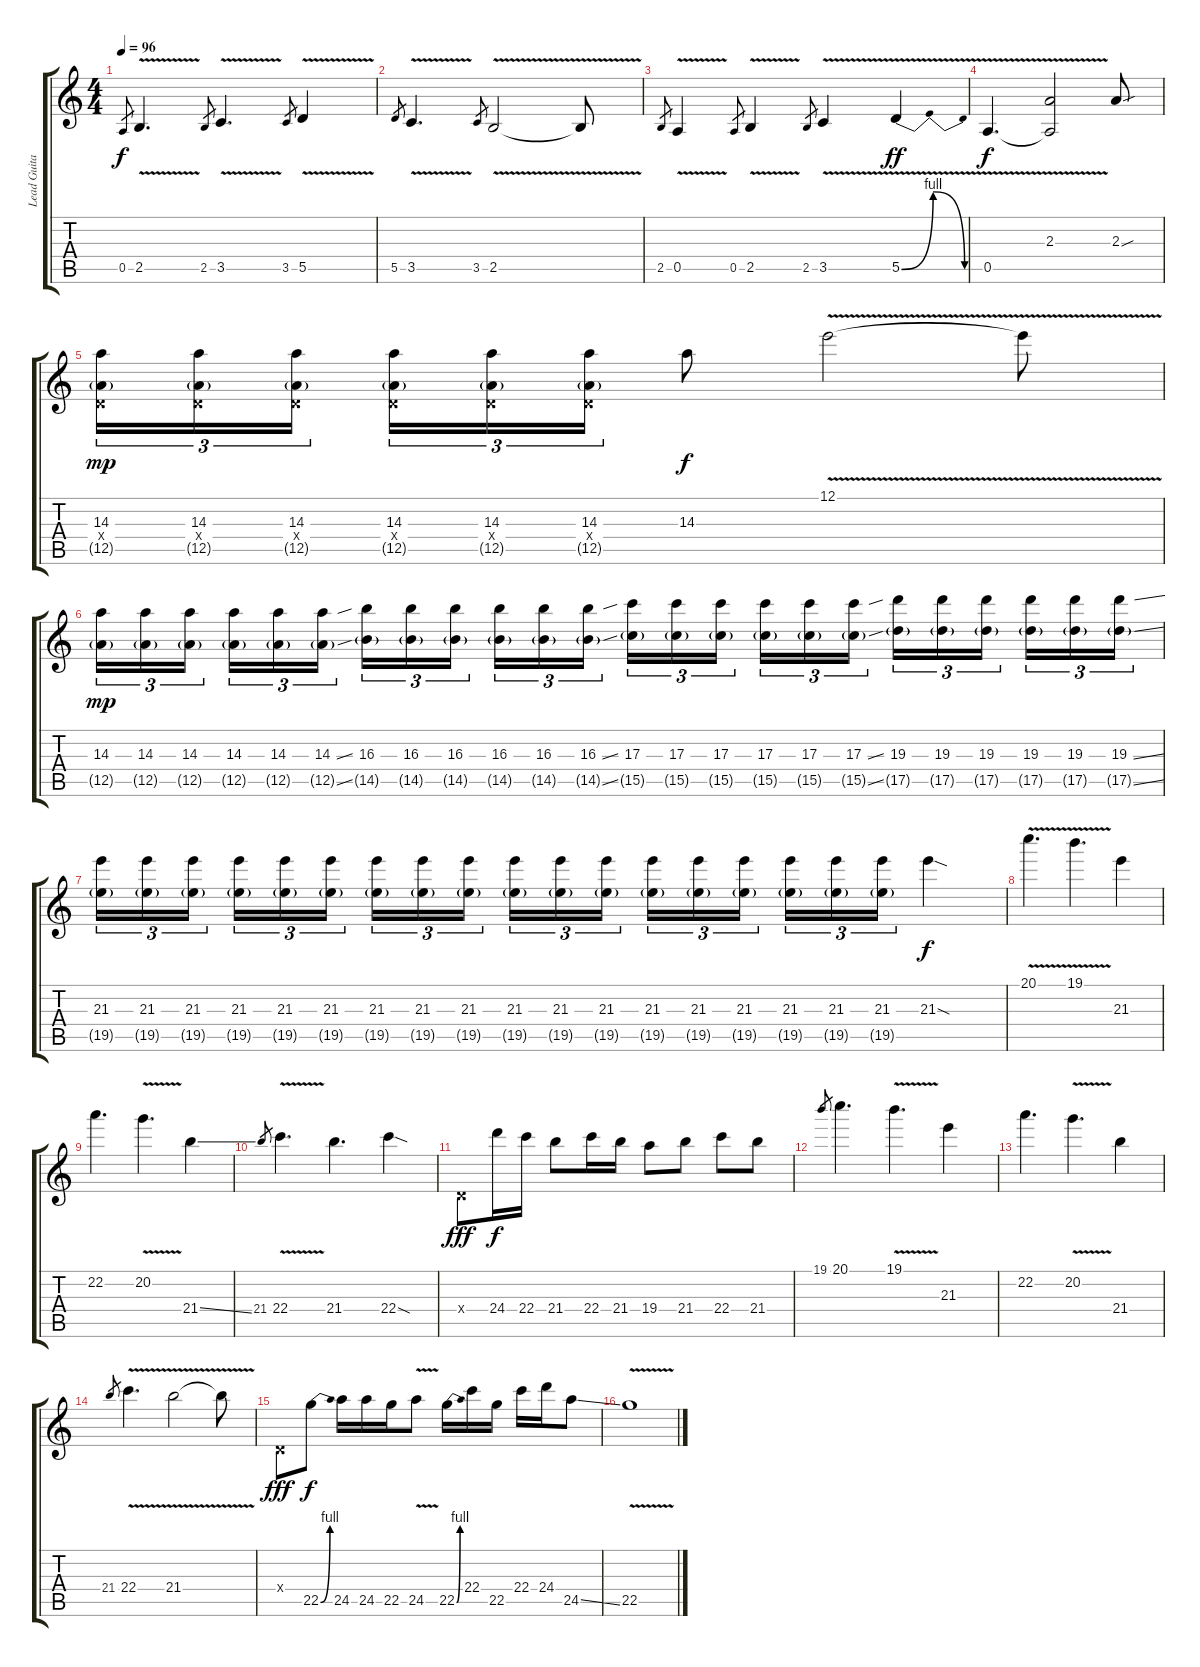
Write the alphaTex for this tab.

\track ("Lead Guitar" "Lead Guita") {instrument distortionguitar}
\staff {score tabs}
\tuning (E4 B3 G3 D3 A2 E2) {hide}
\ts (4 4)
\tempo 96
\clef g2
\ks c
0.5.8{gr dy f} 2.5{v}.4{d} 2.5.8{gr} 3.5{v}.4{d} 3.5.8{gr} 5.5{v}.4 |
5.5.8{gr} 3.5{v}.4{d} 3.5.8{gr} 2.5{v}.2 2.5{t}.8 |
2.5.8{gr} 0.5{v}.4 0.5.8{gr} 2.5{v}.4 2.5.8{gr} 3.5{v}.4 5.5{be (bendrelease 0 0 15 4 30 4 60 0) v}.4{dy ff} |
0.5{v}.4{d dy f} (2.3{v} 0.5{t}).2 2.3{sou}.8 |
(14.3 0.4{x} 12.5{g}).16{tu (3 2) dy mp} (14.3 0.4{x} 12.5{g}).16{tu (3 2)} (14.3 0.4{x} 12.5{g}).16{tu (3 2) beam splitsecondary} (14.3 0.4{x} 12.5{g}).16{tu (3 2)} (14.3 0.4{x} 12.5{g}).16{tu (3 2)} (14.3 0.4{x} 12.5{g}).16{tu (3 2)} 14.3.8{dy f} 12.1{v}.2 12.1{t}.8 |
(14.3 12.5{g}).16{tu (3 2) dy mp} (14.3 12.5{g}).16{tu (3 2)} (14.3 12.5{g}).16{tu (3 2) beam splitsecondary} (14.3 12.5{g}).16{tu (3 2)} (14.3 12.5{g}).16{tu (3 2)} (14.3{ss} 12.5{ss g}).16{tu (3 2)} (16.3 14.5{g}).16{tu (3 2)} (16.3 14.5{g}).16{tu (3 2)} (16.3 14.5{g}).16{tu (3 2) beam splitsecondary} (16.3 14.5{g}).16{tu (3 2)} (16.3 14.5{g}).16{tu (3 2)} (16.3{ss} 14.5{ss g}).16{tu (3 2)} (17.3 15.5{g}).16{tu (3 2)} (17.3 15.5{g}).16{tu (3 2)} (17.3 15.5{g}).16{tu (3 2) beam splitsecondary} (17.3 15.5{g}).16{tu (3 2)} (17.3 15.5{g}).16{tu (3 2)} (17.3{ss} 15.5{ss g}).16{tu (3 2)} (19.3 17.5{g}).16{tu (3 2)} (19.3 17.5{g}).16{tu (3 2)} (19.3 17.5{g}).16{tu (3 2) beam splitsecondary} (19.3 17.5{g}).16{tu (3 2)} (19.3 17.5{g}).16{tu (3 2)} (19.3{ss} 17.5{ss g}).16{tu (3 2)} |
(21.3 19.5{g}).16{tu (3 2)} (21.3 19.5{g}).16{tu (3 2)} (21.3 19.5{g}).16{tu (3 2) beam splitsecondary} (21.3 19.5{g}).16{tu (3 2)} (21.3 19.5{g}).16{tu (3 2)} (21.3 19.5{g}).16{tu (3 2)} (21.3 19.5{g}).16{tu (3 2)} (21.3 19.5{g}).16{tu (3 2)} (21.3 19.5{g}).16{tu (3 2) beam splitsecondary} (21.3 19.5{g}).16{tu (3 2)} (21.3 19.5{g}).16{tu (3 2)} (21.3 19.5{g}).16{tu (3 2)} (21.3 19.5{g}).16{tu (3 2)} (21.3 19.5{g}).16{tu (3 2)} (21.3 19.5{g}).16{tu (3 2) beam splitsecondary} (21.3 19.5{g}).16{tu (3 2)} (21.3 19.5{g}).16{tu (3 2)} (21.3 19.5{g}).16{tu (3 2)} 21.3{sod}.4{dy f} |
20.1{v}.4{d} 19.1{v}.4{d} 21.3.4 |
22.2.4{d} 20.2{v}.4{d} 21.4{ss}.4 |
21.4.8{gr} 22.4{v}.4{d} 21.4.4{d} 22.4{sod}.4 |
0.4{x}.8{dy fff} 24.4.16{dy f} 22.4.16 21.4.8 22.4.16 21.4.16 19.4.8 21.4.8 22.4.8 21.4.8 |
19.1.8{gr} 20.1.4{d} 19.1{v}.4{d} 21.3.4 |
22.2.4{d} 20.2{v}.4{d} 21.4.4 |
21.4.8{gr} 22.4{v}.4{d} 21.4{v}.2 21.4{t}.8 |
0.4{x}.8{dy fff} 22.5{be (bend 0 0 60 4)}.8{dy f} 24.5.16 24.5.16 22.5.16 24.5{v}.8 22.5{be (bend 0 0 60 4)}.16 22.4.16 22.5.16 22.4.16 24.4.16 24.5{ss}.8 |
22.5{v}.1{volume 0}
